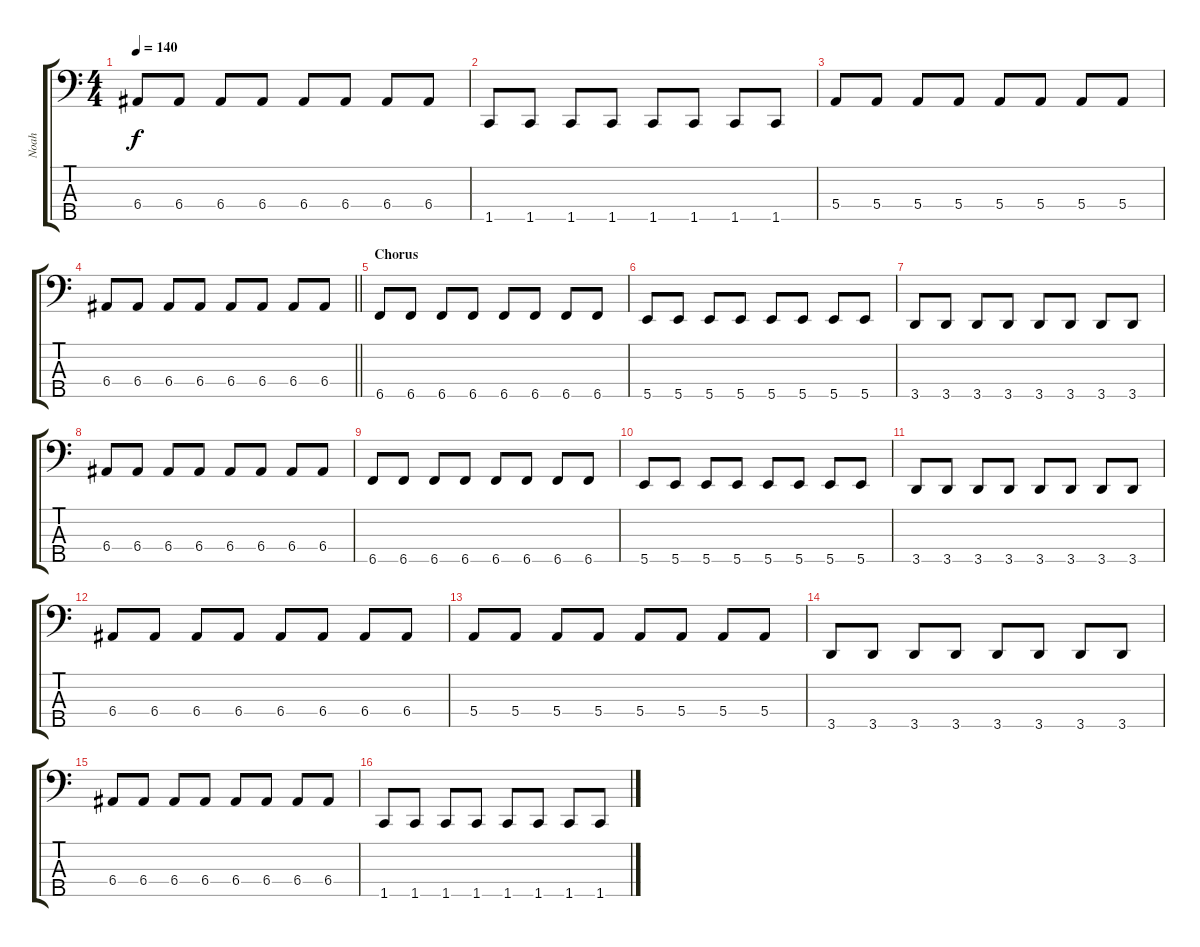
\track ("Noah" "Noah") {instrument electricbassfinger}
\staff {score tabs}
\tuning (G2 D2 A1 E1 B0) {hide}
\ts (4 4)
\tempo 140
\clef f4
\ks c
6.4.8{dy f} 6.4.8 6.4.8 6.4.8 6.4.8 6.4.8 6.4.8 6.4.8 |
1.5.8 1.5.8 1.5.8 1.5.8 1.5.8 1.5.8 1.5.8 1.5.8 |
5.4.8 5.4.8 5.4.8 5.4.8 5.4.8 5.4.8 5.4.8 5.4.8 |
\barLineRight lightlight
6.4.8 6.4.8 6.4.8 6.4.8 6.4.8 6.4.8 6.4.8 6.4.8 |
\section ("" "Chorus")
6.5.8 6.5.8 6.5.8 6.5.8 6.5.8 6.5.8 6.5.8 6.5.8 |
5.5.8 5.5.8 5.5.8 5.5.8 5.5.8 5.5.8 5.5.8 5.5.8 |
3.5.8 3.5.8 3.5.8 3.5.8 3.5.8 3.5.8 3.5.8 3.5.8 |
6.4.8 6.4.8 6.4.8 6.4.8 6.4.8 6.4.8 6.4.8 6.4.8 |
6.5.8 6.5.8 6.5.8 6.5.8 6.5.8 6.5.8 6.5.8 6.5.8 |
5.5.8 5.5.8 5.5.8 5.5.8 5.5.8 5.5.8 5.5.8 5.5.8 |
3.5.8 3.5.8 3.5.8 3.5.8 3.5.8 3.5.8 3.5.8 3.5.8 |
6.4.8 6.4.8 6.4.8 6.4.8 6.4.8 6.4.8 6.4.8 6.4.8 |
5.4.8 5.4.8 5.4.8 5.4.8 5.4.8 5.4.8 5.4.8 5.4.8 |
3.5.8 3.5.8 3.5.8 3.5.8 3.5.8 3.5.8 3.5.8 3.5.8 |
6.4.8 6.4.8 6.4.8 6.4.8 6.4.8 6.4.8 6.4.8 6.4.8 |
1.5.8 1.5.8 1.5.8 1.5.8 1.5.8 1.5.8 1.5.8 1.5.8
